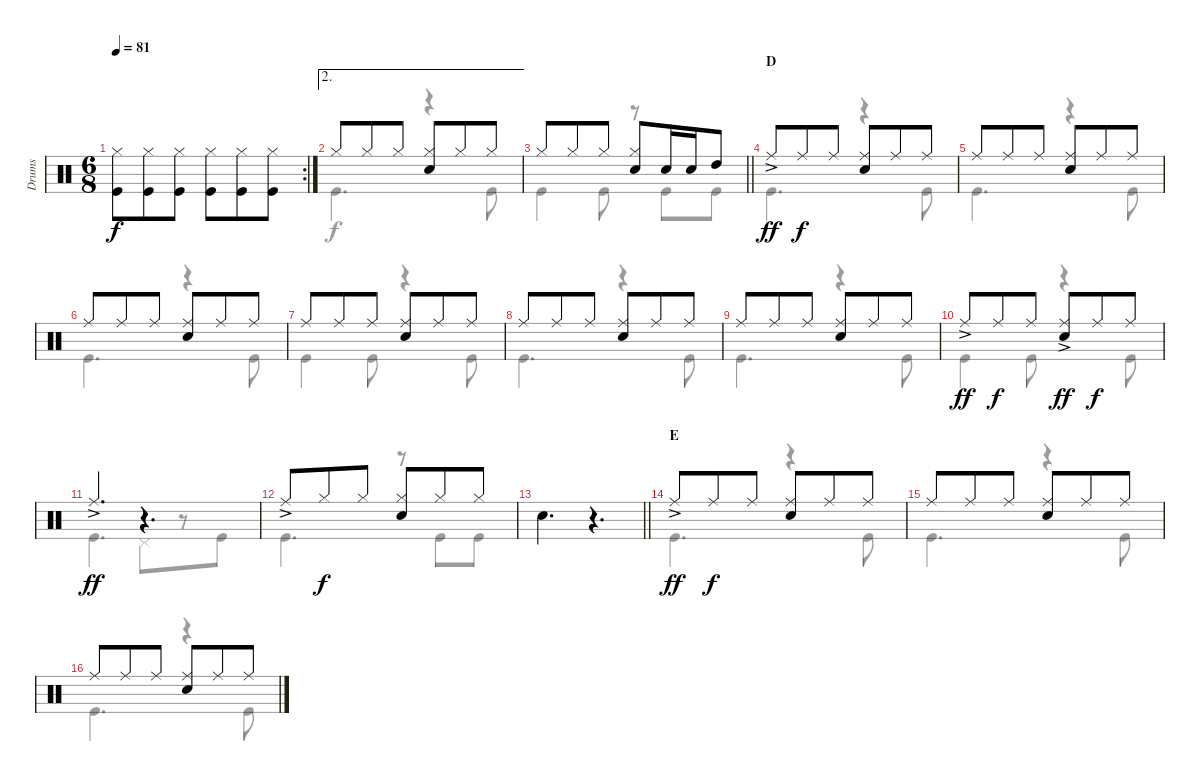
\track ("Drums" "Drums") {instrument percussion}
\staff {score}
\articulation defaults
\voice
\rc 2
\ts (6 8)
\tempo 81
\clef neutral
\ks c
("Hi-Hat (closed)" "Kick (hit)").8{dy f} ("Hi-Hat (closed)" "Kick (hit)").8 ("Hi-Hat (closed)" "Kick (hit)").8 ("Hi-Hat (closed)" "Kick (hit)").8 ("Hi-Hat (closed)" "Kick (hit)").8 ("Hi-Hat (closed)" "Kick (hit)").8 |
\ae 2 "Hi-Hat (closed)".8 "Hi-Hat (closed)".8 "Hi-Hat (closed)".8
("Hi-Hat (closed)" "Snare (hit) 2").8 "Hi-Hat (closed)".8 "Hi-Hat (closed)".8 |
\barLineRight lightlight "Hi-Hat (closed)".8 "Hi-Hat (closed)".8 "Hi-Hat (closed)".8
("Hi-Hat (closed)" "Snare (hit) 2").8 "Snare (hit) 2".16 "Snare (hit) 2".16 "High Tom (hit)".8 |
\section ("" "D")
"Ride (middle)"{ac}.8{dy ff} "Ride (middle)".8{dy f} "Ride (middle)".8 ("Ride (middle)" "Snare (hit) 2").8 "Ride (middle)".8 "Ride (middle)".8 |
"Ride (middle)".8 "Ride (middle)".8 "Ride (middle)".8 ("Ride (middle)" "Snare (hit) 2").8 "Ride (middle)".8 "Ride (middle)".8 |
"Ride (middle)".8 "Ride (middle)".8 "Ride (middle)".8 ("Ride (middle)" "Snare (hit) 2").8 "Ride (middle)".8 "Ride (middle)".8 |
"Ride (middle)".8 "Ride (middle)".8 "Ride (middle)".8 ("Ride (middle)" "Snare (hit) 2").8 "Ride (middle)".8 "Ride (middle)".8 |
"Ride (middle)".8 "Ride (middle)".8 "Ride (middle)".8 ("Ride (middle)" "Snare (hit) 2").8 "Ride (middle)".8 "Ride (middle)".8 |
"Ride (middle)".8 "Ride (middle)".8 "Ride (middle)".8 ("Ride (middle)" "Snare (hit) 2").8 "Ride (middle)".8 "Ride (middle)".8 |
"Ride (middle)"{ac}.8{dy ff} "Ride (middle)".8{dy f} "Ride (middle)".8 ("Ride (middle)"{ac} "Snare (hit) 2").8{dy ff} "Ride (middle)".8{dy f} "Ride (middle)".8 |
"Ride (middle)"{ac}.4{d dy ff} r.4{d} |
"Ride (middle)"{ac}.8 "Hi-Hat (closed)".8{dy f} "Hi-Hat (closed)".8 ("Hi-Hat (closed)" "Snare (hit) 2").8 "Hi-Hat (closed)".8 "Hi-Hat (closed)".8 |
\barLineRight lightlight "Snare (hit) 2".4{d}
r.4{d} |
\section ("" "E")
"Ride (middle)"{ac}.8{dy ff} "Ride (middle)".8{dy f} "Ride (middle)".8 ("Ride (middle)" "Snare (hit) 2").8 "Ride (middle)".8 "Ride (middle)".8 |
"Ride (middle)".8 "Ride (middle)".8 "Ride (middle)".8 ("Ride (middle)" "Snare (hit) 2").8 "Ride (middle)".8 "Ride (middle)".8 |
"Ride (middle)".8 "Ride (middle)".8 "Ride (middle)".8 ("Ride (middle)" "Snare (hit) 2").8 "Ride (middle)".8 "Ride (middle)".8
\voice
\clef neutral
\ottava regular
\simile none
\ks c
|
"Kick (hit)".4{d} r.4 "Kick (hit)".8 |
\barLineRight lightlight "Kick (hit)".4 "Kick (hit)".8
r.8 "Kick (hit)".8 "Kick (hit)".8 |
"Kick (hit)".4{d} r.4 "Kick (hit)".8 |
"Kick (hit)".4{d} r.4 "Kick (hit)".8 |
"Kick (hit)".4{d} r.4 "Kick (hit)".8 |
"Kick (hit)".4 "Kick (hit)".8 r.4 "Kick (hit)".8 |
"Kick (hit)".4{d} r.4 "Kick (hit)".8 |
"Kick (hit)".4{d} r.4 "Kick (hit)".8 |
"Kick (hit)".4 "Kick (hit)".8 r.4 "Kick (hit)".8 |
"Kick (hit)".4{d} "Pedal Hi-Hat (hit)".8 r.8 "Kick (hit)".8 |
"Kick (hit)".4{d} r.8 "Kick (hit)".8 "Kick (hit)".8 |
\barLineRight lightlight
|
"Kick (hit)".4{d} r.4 "Kick (hit)".8 |
"Kick (hit)".4{d} r.4 "Kick (hit)".8 |
"Kick (hit)".4{d} r.4 "Kick (hit)".8
